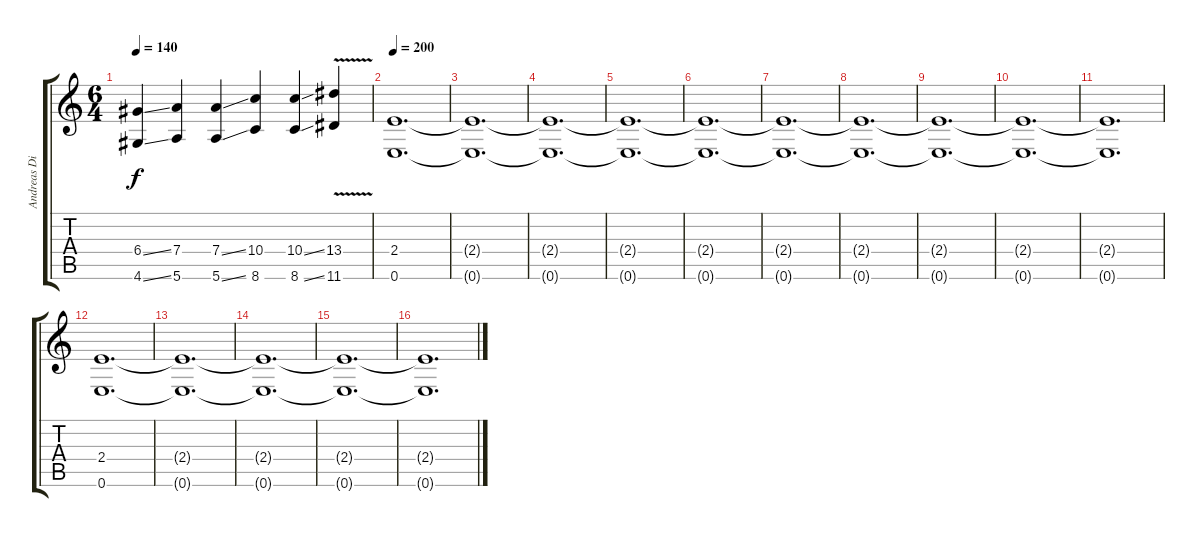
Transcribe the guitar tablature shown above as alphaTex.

\track ("Andreas Dist" "Andreas Di") {instrument distortionguitar}
\staff {score tabs}
\tuning (E4 B3 G3 D3 A2 E2) {hide}
\ts (6 4)
\tempo 140
\clef g2
\ks c
(6.4{ss} 4.6{ss}).4{dy f} (7.4 5.6).4 (7.4{ss} 5.6{ss}).4 (10.4 8.6).4 (10.4{ss} 8.6{ss}).4 (13.4{v} 11.6{v}).4 |
\tempo 200
(2.4 0.6).1{d} |
(2.4{t} 0.6{t}).1{d} |
(2.4{t} 0.6{t}).1{d} |
(2.4{t} 0.6{t}).1{d} |
(2.4{t} 0.6{t}).1{d} |
(2.4{t} 0.6{t}).1{d} |
(2.4{t} 0.6{t}).1{d} |
(2.4{t} 0.6{t}).1{d} |
(2.4{t} 0.6{t}).1{d} |
(2.4{t} 0.6{t}).1{d} |
(2.4 0.6).1{d} |
(2.4{t} 0.6{t}).1{d} |
(2.4{t} 0.6{t}).1{d} |
(2.4{t} 0.6{t}).1{d} |
(2.4{t} 0.6{t}).1{d}
